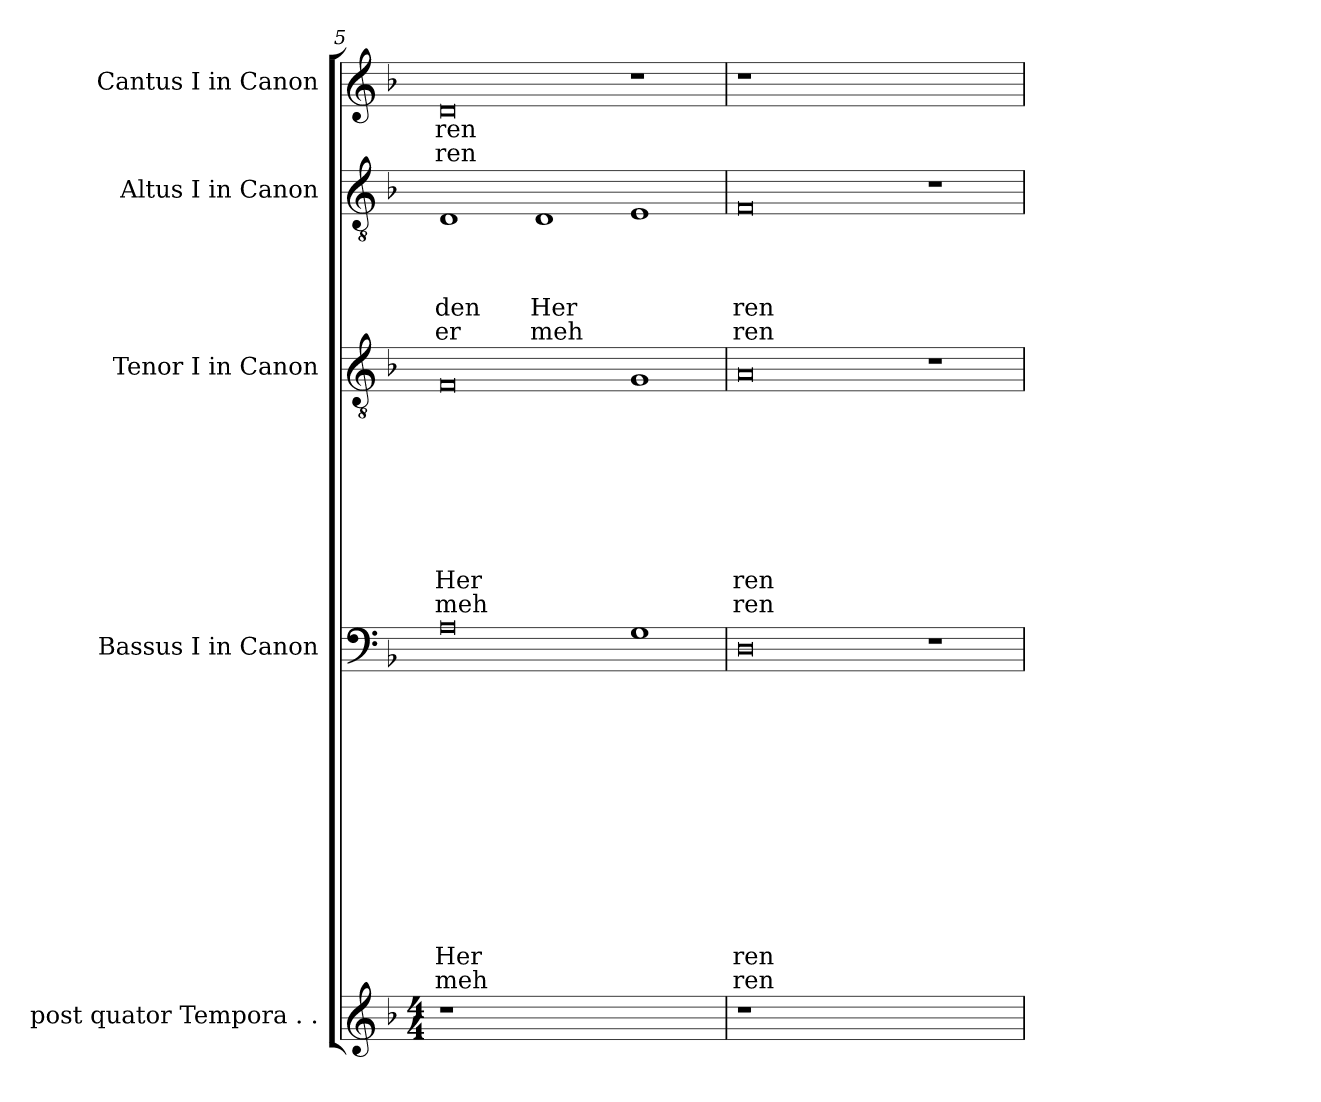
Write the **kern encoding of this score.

**kern	**kern	**text	**text	**text	**text	**text	**text	**text	**text	**text	**text	**text	**text	**text	**kern	**text	**text	**text	**text	**text	**text	**text	**text	**text	**kern	**text	**text	**text	**text	**text	**kern	**text	**text
*part5	*part4	*part4	*part4	*part4	*part4	*part4	*part4	*part4	*part4	*part4	*part4	*part4	*part4	*part4	*part3	*part3	*part3	*part3	*part3	*part3	*part3	*part3	*part3	*part3	*part2	*part2	*part2	*part2	*part2	*part2	*part1	*part1	*part1
*staff5	*staff4	*staff4	*staff4	*staff4	*staff4	*staff4	*staff4	*staff4	*staff4	*staff4	*staff4	*staff4	*staff4	*staff4	*staff3	*staff3	*staff3	*staff3	*staff3	*staff3	*staff3	*staff3	*staff3	*staff3	*staff2	*staff2	*staff2	*staff2	*staff2	*staff2	*staff1	*staff1	*staff1
*I"post quator Tempora . .	*I"Bassus I in Canon	*	*	*	*	*	*	*	*	*	*	*	*	*	*I"Tenor I in Canon	*	*	*	*	*	*	*	*	*	*I"Altus I in Canon	*	*	*	*	*	*I"Cantus I in Canon	*	*
*clefG2	*clefF4	*	*	*	*	*	*	*	*	*	*	*	*	*	*clefGv2	*	*	*	*	*	*	*	*	*	*clefGv2	*	*	*	*	*	*clefG2	*	*
*k[b-]	*k[b-]	*	*	*	*	*	*	*	*	*	*	*	*	*	*k[b-]	*	*	*	*	*	*	*	*	*	*k[b-]	*	*	*	*	*	*k[b-]	*	*
*F:	*F:	*	*	*	*	*	*	*	*	*	*	*	*	*	*F:	*	*	*	*	*	*	*	*	*	*F:	*	*	*	*	*	*F:	*	*
*M4/4	*	*	*	*	*	*	*	*	*	*	*	*	*	*	*	*	*	*	*	*	*	*	*	*	*	*	*	*	*	*	*	*	*
=5	=5	=5	=5	=5	=5	=5	=5	=5	=5	=5	=5	=5	=5	=5	=5	=5	=5	=5	=5	=5	=5	=5	=5	=5	=5	=5	=5	=5	=5	=5	=5	=5	=5
!	!	!	!	!	!	!	!	!	!	!	!	!	!LO:LY:b	!LO:LY:b	!	!	!	!	!	!	!	!	!LO:LY:b	!LO:LY:b	!	!	!	!	!LO:LY:b	!LO:LY:b	!	!LO:LY:b	!LO:LY:b
1r	0A	.	.	.	.	.	.	.	.	.	.	.	Her	meh	0F	.	.	.	.	.	.	.	Her	meh	1D	.	.	.	den	er	0d	ren	ren-
!	!	!	!	!	!	!	!	!	!	!	!	!	!	!	!	!	!	!	!	!	!	!	!	!	!	!	!	!	!LO:LY:b	!LO:LY:b	!	!	!
0ryy	.	.	.	.	.	.	.	.	.	.	.	.	.	.	.	.	.	.	.	.	.	.	.	.	1D	.	.	.	Her	meh	.	.	.
.	1G	.	.	.	.	.	.	.	.	.	.	.	.	.	1G	.	.	.	.	.	.	.	.	.	1E	.	.	.	.	.	1r	.	.
=6	=6	=6	=6	=6	=6	=6	=6	=6	=6	=6	=6	=6	=6	=6	=6	=6	=6	=6	=6	=6	=6	=6	=6	=6	=6	=6	=6	=6	=6	=6	=6	=6	=6
!	!	!	!	!	!	!	!	!	!	!	!	!	!LO:LY:b	!LO:LY:b	!	!	!	!	!	!	!	!	!LO:LY:b	!LO:LY:b	!	!	!	!	!LO:LY:b	!LO:LY:b	!	!	!
1r	0D	.	.	.	.	.	.	.	.	.	.	.	ren	ren	0A	.	.	.	.	.	.	.	ren	ren	0F	.	.	.	ren	ren	1r	.	.
0ryy	.	.	.	.	.	.	.	.	.	.	.	.	.	.	.	.	.	.	.	.	.	.	.	.	.	.	.	.	.	.	0ryy	.	.
.	1r	.	.	.	.	.	.	.	.	.	.	.	.	.	1r	.	.	.	.	.	.	.	.	.	1r	.	.	.	.	.	.	.	.
=	=	=	=	=	=	=	=	=	=	=	=	=	=	=	=	=	=	=	=	=	=	=	=	=	=	=	=	=	=	=	=	=	=
*-	*-	*-	*-	*-	*-	*-	*-	*-	*-	*-	*-	*-	*-	*-	*-	*-	*-	*-	*-	*-	*-	*-	*-	*-	*-	*-	*-	*-	*-	*-	*-	*-	*-
